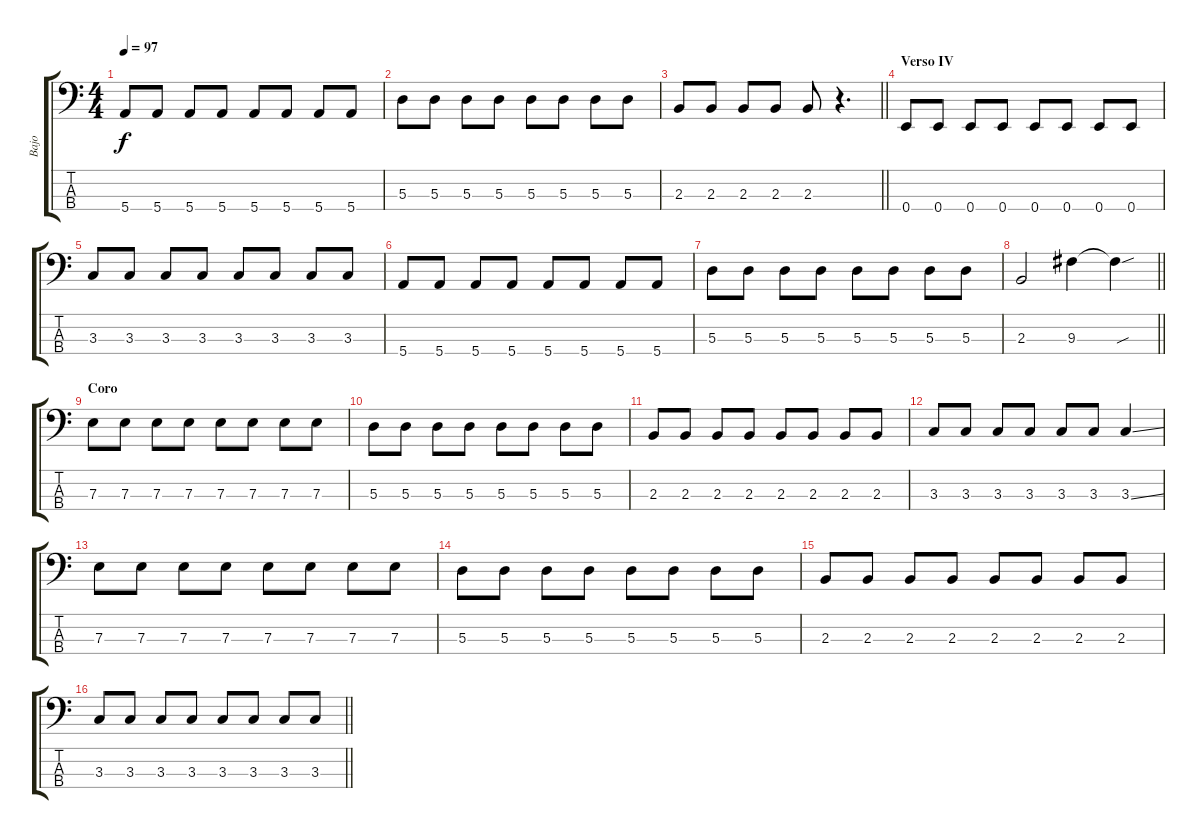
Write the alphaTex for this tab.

\track ("Bajo" "Bajo") {instrument electricbassfinger}
\staff {score tabs}
\tuning (G2 D2 A1 E1) {hide}
\ts (4 4)
\tempo 97
\clef f4
\ks c
5.4.8{dy f} 5.4.8 5.4.8 5.4.8 5.4.8 5.4.8 5.4.8 5.4.8 |
5.3.8 5.3.8 5.3.8 5.3.8 5.3.8 5.3.8 5.3.8 5.3.8 |
\barLineRight lightlight
2.3.8 2.3.8 2.3.8 2.3.8 2.3.8 r.4{d} |
\section ("" "Verso IV")
0.4.8 0.4.8 0.4.8 0.4.8 0.4.8 0.4.8 0.4.8 0.4.8 |
3.3.8 3.3.8 3.3.8 3.3.8 3.3.8 3.3.8 3.3.8 3.3.8 |
5.4.8 5.4.8 5.4.8 5.4.8 5.4.8 5.4.8 5.4.8 5.4.8 |
5.3.8 5.3.8 5.3.8 5.3.8 5.3.8 5.3.8 5.3.8 5.3.8 |
\barLineRight lightlight
2.3.2 9.3.4 9.3{sou t}.4 |
\section ("" "Coro")
7.3.8 7.3.8 7.3.8 7.3.8 7.3.8 7.3.8 7.3.8 7.3.8 |
5.3.8 5.3.8 5.3.8 5.3.8 5.3.8 5.3.8 5.3.8 5.3.8 |
2.3.8 2.3.8 2.3.8 2.3.8 2.3.8 2.3.8 2.3.8 2.3.8 |
3.3.8 3.3.8 3.3.8 3.3.8 3.3.8 3.3.8 3.3{ss}.4 |
7.3.8 7.3.8 7.3.8 7.3.8 7.3.8 7.3.8 7.3.8 7.3.8 |
5.3.8 5.3.8 5.3.8 5.3.8 5.3.8 5.3.8 5.3.8 5.3.8 |
2.3.8 2.3.8 2.3.8 2.3.8 2.3.8 2.3.8 2.3.8 2.3.8 |
\barLineRight lightlight
3.3.8 3.3.8 3.3.8 3.3.8 3.3.8 3.3.8 3.3.8 3.3.8
